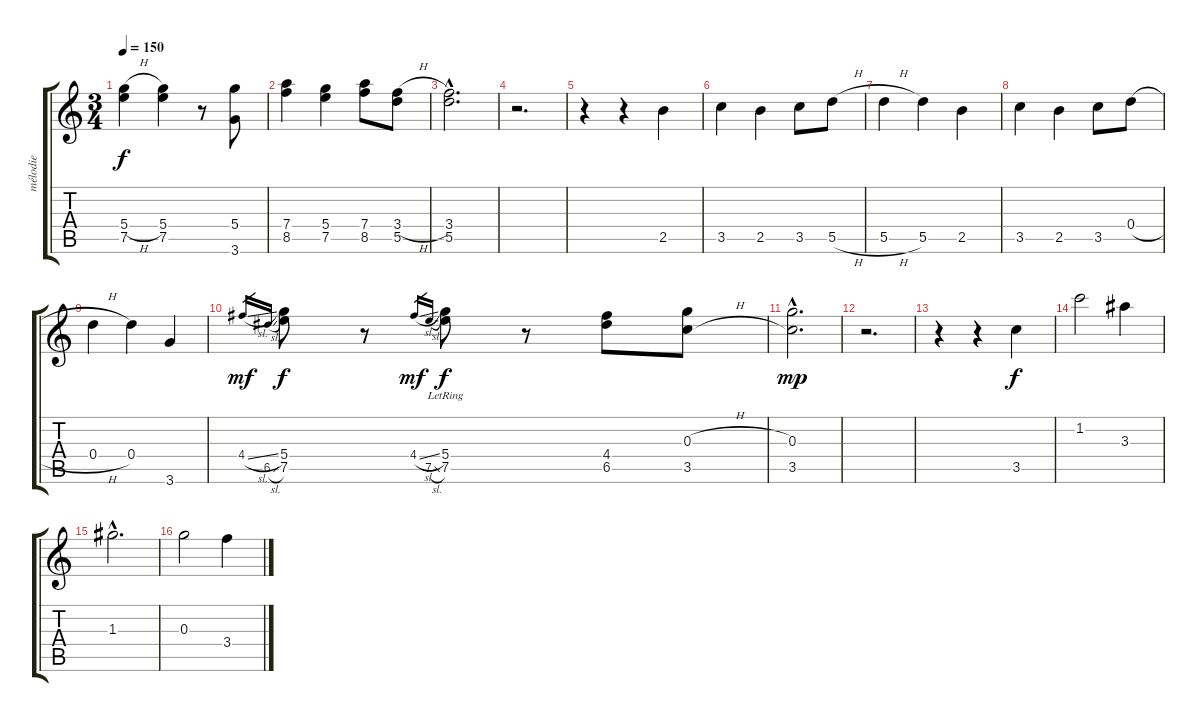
\track ("mélodie" "mélodie") {instrument acousticguitarnylon}
\staff {score tabs}
\tuning (E5 B4 G4 D4 A3 E3) {hide}
\ts (3 4)
\tempo 150
\clef g2
\ks c
(5.4{h} 7.5).4{dy f} (5.4 7.5).4 r.8 (5.4 3.6).8 |
(7.4 8.5).4 (5.4 7.5).4 (7.4 8.5).8 (3.4{h} 5.5).8 |
(3.4{hac} 5.5{hac}).2{d} |
r.2{d} |
r.4 r.4 2.5.4 |
3.5.4 2.5.4 3.5.8 5.5{h}.8 |
5.5{h}.4 5.5.4 2.5.4 |
3.5.4 2.5.4 3.5.8 0.4{h}.8 |
0.4{h}.4 0.4.4 3.6.4 |
4.4{sl}.16{gr dy mf} 6.5{sl}.16{gr} (5.4 7.5).8{dy f} r.8 4.4{sl}.16{gr dy mf} 7.5{sl}.16{gr} (5.4{lr} 7.5{lr}).8{dy f} r.8 (4.4 6.5).8 (0.3{h} 3.5{h}).8 |
(0.3{hac} 3.5{hac}).2{d dy mp} |
r.2{d} |
r.4 r.4 3.5.4{dy f} |
1.2.2 3.3.4 |
1.3{hac}.2{d} |
0.3.2 3.4.4
